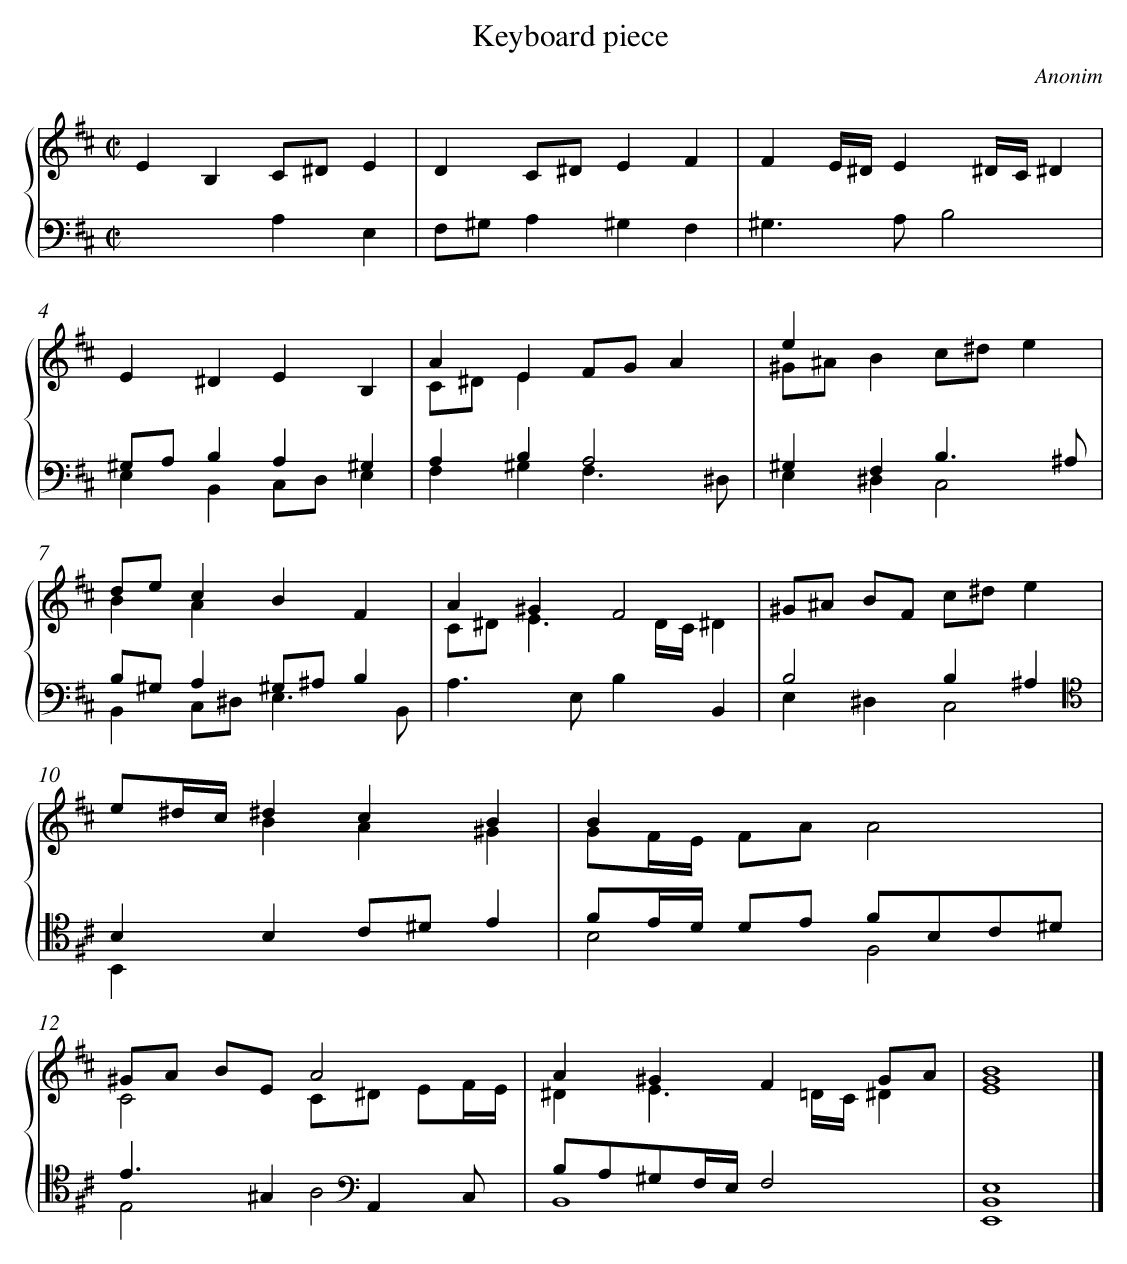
X:1
T: Keyboard piece
C: Anonim
L: 1/4
M: C|
%%staves {1 2}
V: 1
V: 2 clef=bass
K: D
[V:1] EB,C/^D/E |
[V:2] x2A,E, |
[V:1] DC/^D/EF |
[V:2] F,/^G,/A,^G,F, |
[V:1] FE//^D//E^D//C//^D |
[V:2] ^G,>A,B,2 |
[V:1] E^DEB, |
[V:2] ^G,/A,/B,A,^G, & E,B,,C,/D,/E, |
[V:1] AEF/G/A & C/^D/Ex2 |
[V:2] A,B,A,2 & F,^G,F,3/^D,/ |
[V:1] exx2 & ^G/^A/Bc/^d/e |
[V:2] ^G,F,B,3/^A,/ & E,^D,C,2 |
[V:1] d/e/cBF & BAx2 |
[V:2] B,/^G,/A,^G,/^A,/B, & B,,C,/^D,<E,B,,/ |
[V:1] A^GF2 & C/^D<ED//C//^D |
[V:2] A,>E,B,B,, |
[V:1] ^G/^A/ B/F/ c/^d/e |
[V:2] B,2B,^A,[K:clef=tenor] & E,^D,C,2 |
[V:1] e/^d//c//^dcB & xBA^G |
[V:2] B,B,C/^D/E & B,,xx2 |
[V:1] Bxx2 & G/F//E// F/A/A2 |
[V:2] F/E//D// D/E/ F/B,/C/^D/ & B,2F,2 |
[V:1] ^G/A/ B/E/A2 & C2C/^D/ E/F//E// |
[V:2] E3/^G,[K:clef=bass]A,,C,/ & E,2A,2 |
[V:1] A^GFG/A/ & ^DE3/=D//C//^D |
[V:2] B,/A,/^G,/F,//E,//F,2 & B,,4 |
[V:1] [B4G4E4] |]
[V:2] [E,4B,,4E,,4] |]
